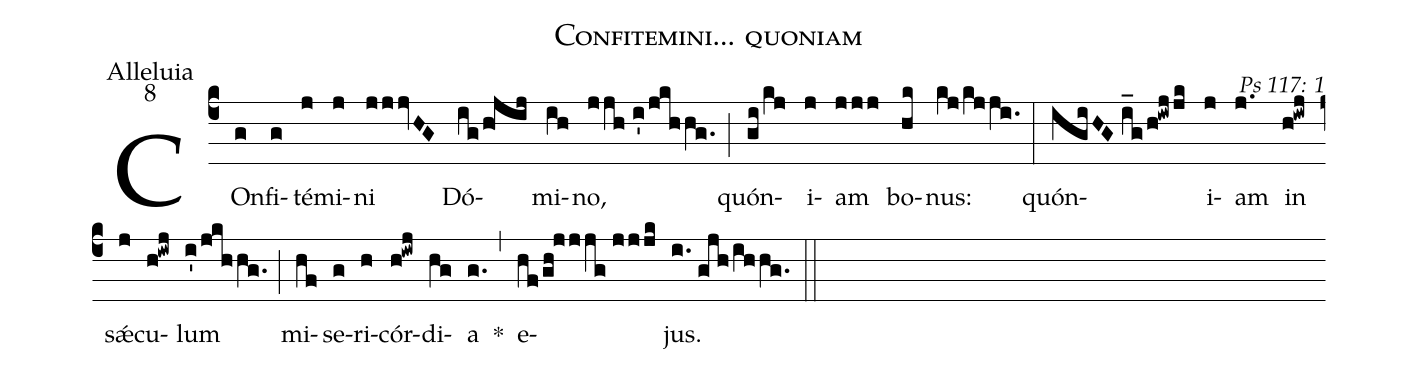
name: Confitemini... quoniam;
office-part: Alleluia;
mode: 8;
commentary: Ps 117: 1;
%%
(c4) COn(g)fi(g)té(j)mi(j)ni(jjjvHG) Dó(ig/h!jij)mi(ih)no,(jjh//i'/jkhhg.) (;) quón(gi/kj)i(j)am(jjj) bo(hk)nus:(kj/kjji.) (:)
quón(igiHG//i_g/h!iwjjk)i(j)am(j.) in(h!iwj) sǽ(j)cu(h!iwj)lum(i'/jkhhg.) (;) mi(hf)se(g)ri(h)cór(h!iwj)di(hg)a(g.) *(,) e(hf/gh!jjjg//jjjk)jus.(i.//gjh/ihhg.) (::)
